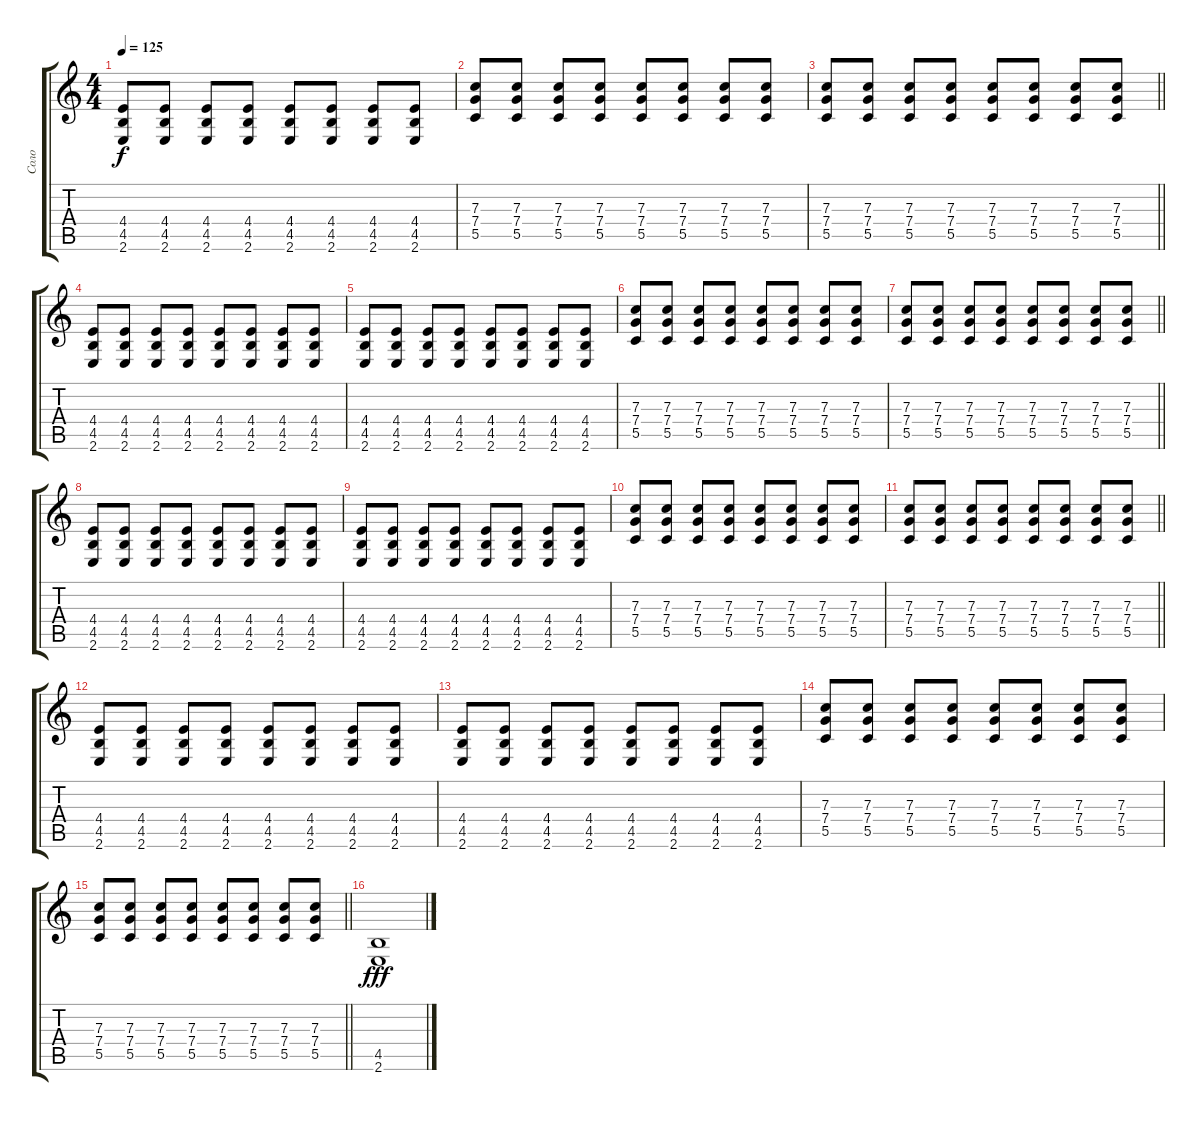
\track ("Соло" "Соло") {instrument distortionguitar}
\staff {score tabs}
\tuning (D4 A3 F3 C3 G2 D2) {hide}
\ts (4 4)
\tempo 125
\clef g2
\ks c
(4.4 4.5 2.6).8{dy f} (4.4 4.5 2.6).8 (4.4 4.5 2.6).8 (4.4 4.5 2.6).8 (4.4 4.5 2.6).8 (4.4 4.5 2.6).8 (4.4 4.5 2.6).8 (4.4 4.5 2.6).8 |
(7.3 7.4 5.5).8 (7.3 7.4 5.5).8 (7.3 7.4 5.5).8 (7.3 7.4 5.5).8 (7.3 7.4 5.5).8 (7.3 7.4 5.5).8 (7.3 7.4 5.5).8 (7.3 7.4 5.5).8 |
\barLineRight lightlight
(7.3 7.4 5.5).8 (7.3 7.4 5.5).8 (7.3 7.4 5.5).8 (7.3 7.4 5.5).8 (7.3 7.4 5.5).8 (7.3 7.4 5.5).8 (7.3 7.4 5.5).8 (7.3 7.4 5.5).8 |
(4.4 4.5 2.6).8 (4.4 4.5 2.6).8 (4.4 4.5 2.6).8 (4.4 4.5 2.6).8 (4.4 4.5 2.6).8 (4.4 4.5 2.6).8 (4.4 4.5 2.6).8 (4.4 4.5 2.6).8 |
(4.4 4.5 2.6).8 (4.4 4.5 2.6).8 (4.4 4.5 2.6).8 (4.4 4.5 2.6).8 (4.4 4.5 2.6).8 (4.4 4.5 2.6).8 (4.4 4.5 2.6).8 (4.4 4.5 2.6).8 |
(7.3 7.4 5.5).8 (7.3 7.4 5.5).8 (7.3 7.4 5.5).8 (7.3 7.4 5.5).8 (7.3 7.4 5.5).8 (7.3 7.4 5.5).8 (7.3 7.4 5.5).8 (7.3 7.4 5.5).8 |
\barLineRight lightlight
(7.3 7.4 5.5).8 (7.3 7.4 5.5).8 (7.3 7.4 5.5).8 (7.3 7.4 5.5).8 (7.3 7.4 5.5).8 (7.3 7.4 5.5).8 (7.3 7.4 5.5).8 (7.3 7.4 5.5).8 |
(4.4 4.5 2.6).8 (4.4 4.5 2.6).8 (4.4 4.5 2.6).8 (4.4 4.5 2.6).8 (4.4 4.5 2.6).8 (4.4 4.5 2.6).8 (4.4 4.5 2.6).8 (4.4 4.5 2.6).8 |
(4.4 4.5 2.6).8 (4.4 4.5 2.6).8 (4.4 4.5 2.6).8 (4.4 4.5 2.6).8 (4.4 4.5 2.6).8 (4.4 4.5 2.6).8 (4.4 4.5 2.6).8 (4.4 4.5 2.6).8 |
(7.3 7.4 5.5).8 (7.3 7.4 5.5).8 (7.3 7.4 5.5).8 (7.3 7.4 5.5).8 (7.3 7.4 5.5).8 (7.3 7.4 5.5).8 (7.3 7.4 5.5).8 (7.3 7.4 5.5).8 |
\barLineRight lightlight
(7.3 7.4 5.5).8 (7.3 7.4 5.5).8 (7.3 7.4 5.5).8 (7.3 7.4 5.5).8 (7.3 7.4 5.5).8 (7.3 7.4 5.5).8 (7.3 7.4 5.5).8 (7.3 7.4 5.5).8 |
(4.4 4.5 2.6).8 (4.4 4.5 2.6).8 (4.4 4.5 2.6).8 (4.4 4.5 2.6).8 (4.4 4.5 2.6).8 (4.4 4.5 2.6).8 (4.4 4.5 2.6).8 (4.4 4.5 2.6).8 |
(4.4 4.5 2.6).8 (4.4 4.5 2.6).8 (4.4 4.5 2.6).8 (4.4 4.5 2.6).8 (4.4 4.5 2.6).8 (4.4 4.5 2.6).8 (4.4 4.5 2.6).8 (4.4 4.5 2.6).8 |
(7.3 7.4 5.5).8 (7.3 7.4 5.5).8 (7.3 7.4 5.5).8 (7.3 7.4 5.5).8 (7.3 7.4 5.5).8 (7.3 7.4 5.5).8 (7.3 7.4 5.5).8 (7.3 7.4 5.5).8 |
\barLineRight lightlight
(7.3 7.4 5.5).8 (7.3 7.4 5.5).8 (7.3 7.4 5.5).8 (7.3 7.4 5.5).8 (7.3 7.4 5.5).8 (7.3 7.4 5.5).8 (7.3 7.4 5.5).8 (7.3 7.4 5.5).8 |
(4.5 2.6).1{dy fff}
